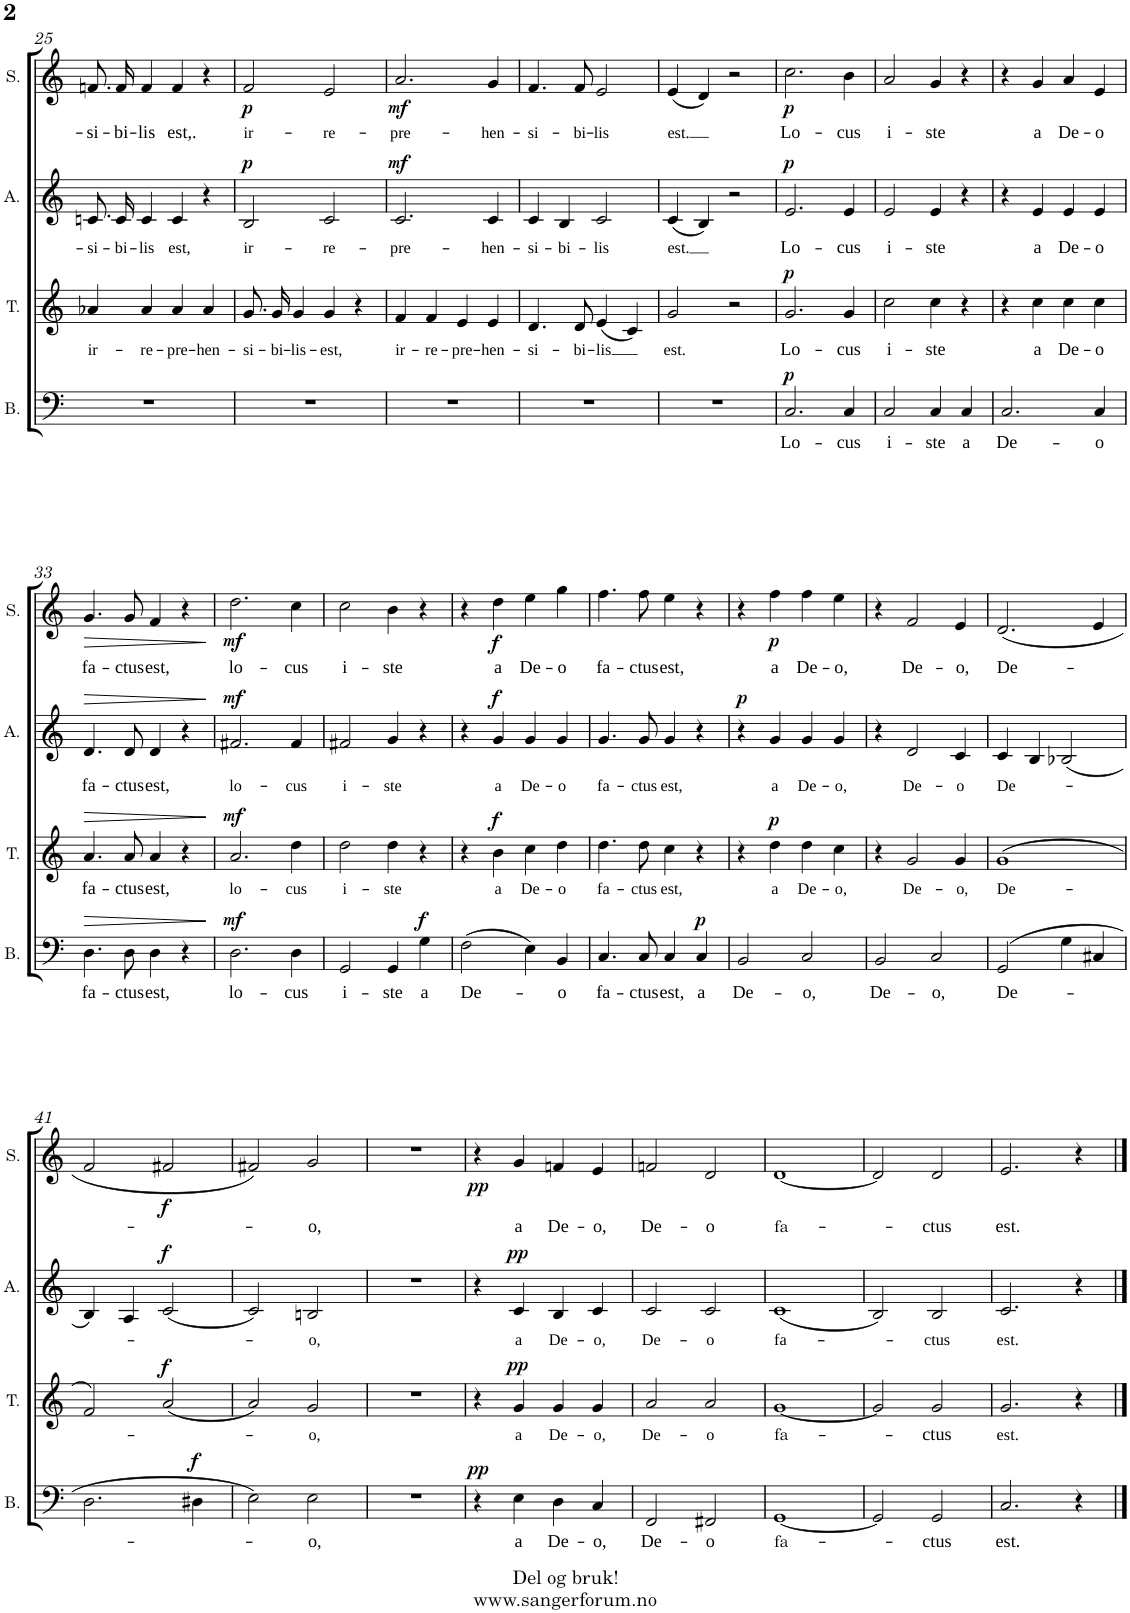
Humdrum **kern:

**kern	**text	**dynam	**kern	**text	**dynam	**kern	**text	**dynam	**kern	**text	**dynam
*part4	*part4	*part4	*part3	*part3	*part3	*part2	*part2	*part2	*part1	*part1	*part1
*staff4	*staff4	*staff4	*staff3	*staff3	*staff3	*staff2	*staff2	*staff2	*staff1	*staff1	*staff1
*I"Basse	*	*	*I"Tenor	*	*	*I"Alto	*	*	*I"Soprano	*	*
*I'B.	*	*	*I'T.	*	*	*I'A.	*	*	*I'S.	*	*
!!LO:PB:g=z
*clefF4	*	*	*clefG2	*	*	*clefG2	*	*	*clefG2	*	*
*k[]	*	*	*k[]	*	*	*k[]	*	*	*k[]	*	*
*M4/4	*	*	*M4/4	*	*	*M4/4	*	*	*M4/4	*	*
=25	=25	=25	=25	=25	=25	=25	=25	=25	=25	=25	=25
!	!	!	!	!LO:LY:b	!	!	!LO:LY:b	!	!	!LO:LY:b	!
1r	.	.	4a-X/	ir-	.	8.cn/L	-si-	.	8.fn/L	-si-	.
!	!	!	!	!	!	!	!LO:LY:b	!	!	!LO:LY:b	!
.	.	.	.	.	.	16c/Jk	-bi-	.	16f/Jk	-bi-	.
!	!	!	!	!LO:LY:b	!	!	!LO:LY:b	!	!	!LO:LY:b	!
.	.	.	4a-/	-re-	.	4c/	-lis	.	4f/	-lis	.
!	!	!	!	!LO:LY:b	!	!	!LO:LY:b	!	!	!LO:LY:b	!
.	.	.	4a-/	-pre-	.	4c/	est,	.	4f/	est,.	.
!	!	!	!	!LO:LY:b	!	!	!	!	!	!	!
.	.	.	4a-/	-hen-	.	4r	.	.	4r	.	.
=26	=26	=26	=26	=26	=26	=26	=26	=26	=26	=26	=26
!	!	!	!	!LO:LY:b	!	!	!LO:LY:b	!LO:DY:a	!	!LO:LY:b	!LO:DY:b
1r	.	.	8.g/L	-si-	.	2B/	ir-	p	2f/	ir-	p
!	!	!	!	!LO:LY:b	!	!	!	!	!	!	!
.	.	.	16g/Jk	-bi-	.	.	.	.	.	.	.
!	!	!	!	!LO:LY:b	!	!	!	!	!	!	!
.	.	.	4g/	-lis-	.	.	.	.	.	.	.
!	!	!	!	!LO:LY:b	!	!	!LO:LY:b	!	!	!LO:LY:b	!
.	.	.	4g/	-est,	.	2c/	-re-	.	2e/	-re-	.
.	.	.	4r	.	.	.	.	.	.	.	.
=27	=27	=27	=27	=27	=27	=27	=27	=27	=27	=27	=27
!	!	!	!	!LO:LY:b	!	!	!LO:LY:b	!LO:DY:a	!	!LO:LY:b	!LO:DY:b
1r	.	.	4f/	ir-	.	2.c/	-pre-	mf	2.a/	-pre-	mf
!	!	!	!	!LO:LY:b	!	!	!	!	!	!	!
.	.	.	4f/	-re-	.	.	.	.	.	.	.
!	!	!	!	!LO:LY:b	!	!	!	!	!	!	!
.	.	.	4e/	-pre-	.	.	.	.	.	.	.
!	!	!	!	!LO:LY:b	!	!	!LO:LY:b	!	!	!LO:LY:b	!
.	.	.	4e/	-hen-	.	4c/	-hen-	.	4g/	-hen-	.
=28	=28	=28	=28	=28	=28	=28	=28	=28	=28	=28	=28
!	!	!	!	!LO:LY:b	!	!	!LO:LY:b	!	!	!LO:LY:b	!
1r	.	.	4.d/	-si-	.	4c/	-si-	.	4.f/	-si-	.
!	!	!	!	!	!	!	!LO:LY:b	!	!	!	!
.	.	.	.	.	.	4B/	-bi-	.	.	.	.
!	!	!	!	!LO:LY:b	!	!	!	!	!	!LO:LY:b	!
.	.	.	8d/	-bi-	.	.	.	.	8f/	-bi-	.
!	!	!	!	!LO:LY:b	!	!	!LO:LY:b	!	!	!LO:LY:b	!
.	.	.	(4e/	-lis	.	2c/	-lis	.	2e/	-lis	.
.	.	.	4c/)	.	.	.	.	.	.	.	.
=29	=29	=29	=29	=29	=29	=29	=29	=29	=29	=29	=29
!	!	!	!	!LO:LY:b	!	!	!LO:LY:b	!	!	!LO:LY:b	!
1r	.	.	2g/	est.	.	(4c/	est.	.	(4e/	est.	.
.	.	.	.	.	.	4B/)	.	.	4d/)	.	.
.	.	.	2r	.	.	2r	.	.	2r	.	.
=30	=30	=30	=30	=30	=30	=30	=30	=30	=30	=30	=30
!	!LO:LY:b	!LO:DY:a	!	!LO:LY:b	!LO:DY:a	!	!LO:LY:b	!LO:DY:a	!	!LO:LY:b	!LO:DY:b
2.C/	Lo-	p	2.g/	Lo-	p	2.e/	Lo-	p	2.cc\	Lo-	p
!	!LO:LY:b	!	!	!LO:LY:b	!	!	!LO:LY:b	!	!	!LO:LY:b	!
4C/	-cus	.	4g/	-cus	.	4e/	-cus	.	4b\	-cus	.
=31	=31	=31	=31	=31	=31	=31	=31	=31	=31	=31	=31
!	!LO:LY:b	!	!	!LO:LY:b	!	!	!LO:LY:b	!	!	!LO:LY:b	!
2C/	i-	.	2cc\	i-	.	2e/	i-	.	2a/	i-	.
!	!LO:LY:b	!	!	!LO:LY:b	!	!	!LO:LY:b	!	!	!LO:LY:b	!
4C/	-ste	.	4cc\	-ste	.	4e/	-ste	.	4g/	-ste	.
!	!LO:LY:b	!	!	!	!	!	!	!	!	!	!
4C/	a	.	4r	.	.	4r	.	.	4r	.	.
=32	=32	=32	=32	=32	=32	=32	=32	=32	=32	=32	=32
!	!LO:LY:b	!	!	!	!	!	!	!	!	!	!
2.C/	De-	.	4r	.	.	4r	.	.	4r	.	.
!	!	!	!	!LO:LY:b	!	!	!LO:LY:b	!	!	!LO:LY:b	!
.	.	.	4cc\	a	.	4e/	a	.	4g/	a	.
!	!	!	!	!LO:LY:b	!	!	!LO:LY:b	!	!	!LO:LY:b	!
.	.	.	4cc\	De-	.	4e/	De-	.	4a/	De-	.
!	!LO:LY:b	!	!	!LO:LY:b	!	!	!LO:LY:b	!	!	!LO:LY:b	!
4C/	-o	.	4cc\	-o	.	4e/	-o	.	4e/	-o	.
!!LO:LB:g=z
=33	=33	=33	=33	=33	=33	=33	=33	=33	=33	=33	=33
!	!LO:LY:b	!LO:HP:b	!	!LO:LY:b	!LO:HP:b	!	!LO:LY:b	!LO:HP:b	!	!LO:LY:b	!LO:HP:b
4.D\	fa-	>	4.a/	fa-	>	4.d/	fa-	>	4.g/	fa-	>
!	!LO:LY:b	!	!	!LO:LY:b	!	!	!LO:LY:b	!	!	!LO:LY:b	!
8D\	-ctus	.	8a/	-ctus	.	8d/	-ctus	.	8g/	-ctus	.
!	!LO:LY:b	!	!	!LO:LY:b	!	!	!LO:LY:b	!	!	!LO:LY:b	!
4D\	est,	.	4a/	est,	.	4d/	est,	.	4f/	est,	.
4r	.	.	4r	.	.	4r	.	.	4r	.	.
.	.	]	.	.	]	.	.	]	.	.	]
=34	=34	=34	=34	=34	=34	=34	=34	=34	=34	=34	=34
!	!LO:LY:b	!LO:DY:a	!	!LO:LY:b	!LO:DY:a	!	!LO:LY:b	!LO:DY:a	!	!LO:LY:b	!LO:DY:b
2.D\	lo-	mf	2.a/	lo-	mf	2.f#X/	lo-	mf	2.dd\	lo-	mf
!	!LO:LY:b	!	!	!LO:LY:b	!	!	!LO:LY:b	!	!	!LO:LY:b	!
4D\	-cus	.	4dd\	-cus	.	4f#/	-cus	.	4cc\	-cus	.
=35	=35	=35	=35	=35	=35	=35	=35	=35	=35	=35	=35
!	!LO:LY:b	!	!	!LO:LY:b	!	!	!LO:LY:b	!	!	!LO:LY:b	!
2GG/	i-	.	2dd\	i-	.	2f#X/	i-	.	2cc\	i-	.
!	!LO:LY:b	!	!	!LO:LY:b	!	!	!LO:LY:b	!	!	!LO:LY:b	!
4GG/	-ste	.	4dd\	-ste	.	4g/	-ste	.	4b\	-ste	.
!	!LO:LY:b	!LO:DY:a	!	!	!	!	!	!	!	!	!
4G\	a	f	4r	.	.	4r	.	.	4r	.	.
=36	=36	=36	=36	=36	=36	=36	=36	=36	=36	=36	=36
!	!LO:LY:b	!	!	!	!	!	!	!	!	!	!
(2F\	De-	.	4r	.	.	4r	.	.	4r	.	.
!	!	!	!	!LO:LY:b	!LO:DY:a	!	!LO:LY:b	!LO:DY:a	!	!LO:LY:b	!LO:DY:b
.	.	.	4b\	a	f	4g/	a	f	4dd\	a	f
!	!	!	!	!LO:LY:b	!	!	!LO:LY:b	!	!	!LO:LY:b	!
4E\)	.	.	4cc\	De-	.	4g/	De-	.	4ee\	De-	.
!	!LO:LY:b	!	!	!LO:LY:b	!	!	!LO:LY:b	!	!	!LO:LY:b	!
4BB/	-o	.	4dd\	-o	.	4g/	-o	.	4gg\	-o	.
=37	=37	=37	=37	=37	=37	=37	=37	=37	=37	=37	=37
!	!LO:LY:b	!	!	!LO:LY:b	!	!	!LO:LY:b	!	!	!LO:LY:b	!
4.C/	fa-	.	4.dd\	fa-	.	4.g/	fa-	.	4.ff\	fa-	.
!	!LO:LY:b	!	!	!LO:LY:b	!	!	!LO:LY:b	!	!	!LO:LY:b	!
8C/	-ctus	.	8dd\	-ctus	.	8g/	-ctus	.	8ff\	-ctus	.
!	!LO:LY:b	!	!	!LO:LY:b	!	!	!LO:LY:b	!	!	!LO:LY:b	!
4C/	est,	.	4cc\	est,	.	4g/	est,	.	4ee\	est,	.
!	!LO:LY:b	!LO:DY:a	!	!	!	!	!	!	!	!	!
4C/	a	p	4r	.	.	4r	.	.	4r	.	.
=38	=38	=38	=38	=38	=38	=38	=38	=38	=38	=38	=38
!	!LO:LY:b	!	!	!	!	!	!	!LO:DY:a	!	!	!
2BB/	De-	.	4r	.	.	4r	.	p	4r	.	.
!	!	!	!	!LO:LY:b	!LO:DY:a	!	!LO:LY:b	!	!	!LO:LY:b	!LO:DY:b
.	.	.	4dd\	a	p	4g/	a	.	4ff\	a	p
!	!LO:LY:b	!	!	!LO:LY:b	!	!	!LO:LY:b	!	!	!LO:LY:b	!
2C/	-o,	.	4dd\	De-	.	4g/	De-	.	4ff\	De-	.
!	!	!	!	!LO:LY:b	!	!	!LO:LY:b	!	!	!LO:LY:b	!
.	.	.	4cc\	-o,	.	4g/	-o,	.	4ee\	-o,	.
=39	=39	=39	=39	=39	=39	=39	=39	=39	=39	=39	=39
!	!LO:LY:b	!	!	!	!	!	!	!	!	!	!
2BB/	De-	.	4r	.	.	4r	.	.	4r	.	.
!	!	!	!	!LO:LY:b	!	!	!LO:LY:b	!	!	!LO:LY:b	!
.	.	.	2g/	De-	.	2d/	De-	.	2f/	De-	.
!	!LO:LY:b	!	!	!	!	!	!	!	!	!	!
2C/	-o,	.	.	.	.	.	.	.	.	.	.
!	!	!	!	!LO:LY:b	!	!	!LO:LY:b	!	!	!LO:LY:b	!
.	.	.	4g/	-o,	.	4c/	-o	.	4e/	-o,	.
=40	=40	=40	=40	=40	=40	=40	=40	=40	=40	=40	=40
!	!LO:LY:b	!	!	!LO:LY:b	!	!	!LO:LY:b	!	!	!LO:LY:b	!
(2GG/	De-	.	(>1g	De-	.	4c/	De-	.	(2.d/	De-	.
.	.	.	.	.	.	4B/	.	.	.	.	.
4G\	.	.	.	.	.	(2B-X/	.	.	.	.	.
4C#X/	.	.	.	.	.	.	.	.	4e/	.	.
!!LO:LB:g=z
=41	=41	=41	=41	=41	=41	=41	=41	=41	=41	=41	=41
2.D\	.	.	2f/)	.	.	4B/)	.	.	2f/	.	.
.	.	.	.	.	.	4A/	.	.	.	.	.
!	!	!	!	!	!LO:DY:a	!	!	!LO:DY:a	!	!	!LO:DY:b
.	.	.	(2a/	.	f	(2c/	.	f	2f#X/	.	f
!	!	!LO:DY:a	!	!	!	!	!	!	!	!	!
4D#X\	.	f	.	.	.	.	.	.	.	.	.
=42	=42	=42	=42	=42	=42	=42	=42	=42	=42	=42	=42
2E\)	.	.	2a/)	.	.	2c/)	.	.	2f#X/)	.	.
!	!LO:LY:b	!	!	!LO:LY:b	!	!	!LO:LY:b	!	!	!LO:LY:b	!
2E\	-o,	.	2g/	-o,	.	2Bn/	-o,	.	2g/	-o,	.
=43	=43	=43	=43	=43	=43	=43	=43	=43	=43	=43	=43
1r	.	.	1r	.	.	1r	.	.	1r	.	.
=44	=44	=44	=44	=44	=44	=44	=44	=44	=44	=44	=44
!	!	!LO:DY:a	!	!	!	!	!	!	!	!	!LO:DY:b
4r	.	pp	4r	.	.	4r	.	.	4r	.	pp
!	!LO:LY:b	!	!	!LO:LY:b	!LO:DY:a	!	!LO:LY:b	!LO:DY:a	!	!LO:LY:b	!
4E\	a	.	4g/	a	pp	4c/	a	pp	4g/	a	.
!	!LO:LY:b	!	!	!LO:LY:b	!	!	!LO:LY:b	!	!	!LO:LY:b	!
4D\	De-	.	4g/	De-	.	4B/	De-	.	4fn/	De-	.
!	!LO:LY:b	!	!	!LO:LY:b	!	!	!LO:LY:b	!	!	!LO:LY:b	!
4C/	-o,	.	4g/	-o,	.	4c/	-o,	.	4e/	-o,	.
=45	=45	=45	=45	=45	=45	=45	=45	=45	=45	=45	=45
!	!LO:LY:b	!	!	!LO:LY:b	!	!	!LO:LY:b	!	!	!LO:LY:b	!
2FF/	De-	.	2a/	De-	.	2c/	De-	.	2fn/	De-	.
!	!LO:LY:b	!	!	!LO:LY:b	!	!	!LO:LY:b	!	!	!LO:LY:b	!
2FF#X/	-o	.	2a/	-o	.	2c/	-o	.	2d/	-o	.
=46	=46	=46	=46	=46	=46	=46	=46	=46	=46	=46	=46
!	!LO:LY:b	!	!	!LO:LY:b	!	!	!LO:LY:b	!	!	!LO:LY:b	!
[1GG	fa-	.	[1g	fa-	.	(1c	fa-	.	[1d	fa-	.
=47	=47	=47	=47	=47	=47	=47	=47	=47	=47	=47	=47
2GG/]	.	.	2g/]	.	.	2B/)	.	.	2d/]	.	.
!	!LO:LY:b	!	!	!LO:LY:b	!	!	!LO:LY:b	!	!	!LO:LY:b	!
2GG/	-ctus	.	2g/	-ctus	.	2B/	-ctus	.	2d/	-ctus	.
=48	=48	=48	=48	=48	=48	=48	=48	=48	=48	=48	=48
!	!LO:LY:b	!	!	!LO:LY:b	!	!	!LO:LY:b	!	!	!LO:LY:b	!
2.C/	est.	.	2.g/	est.	.	2.c/	est.	.	2.e/	est.	.
4r	.	.	4r	.	.	4r	.	.	4r	.	.
==	==	==	==	==	==	==	==	==	==	==	==
*-	*-	*-	*-	*-	*-	*-	*-	*-	*-	*-	*-
